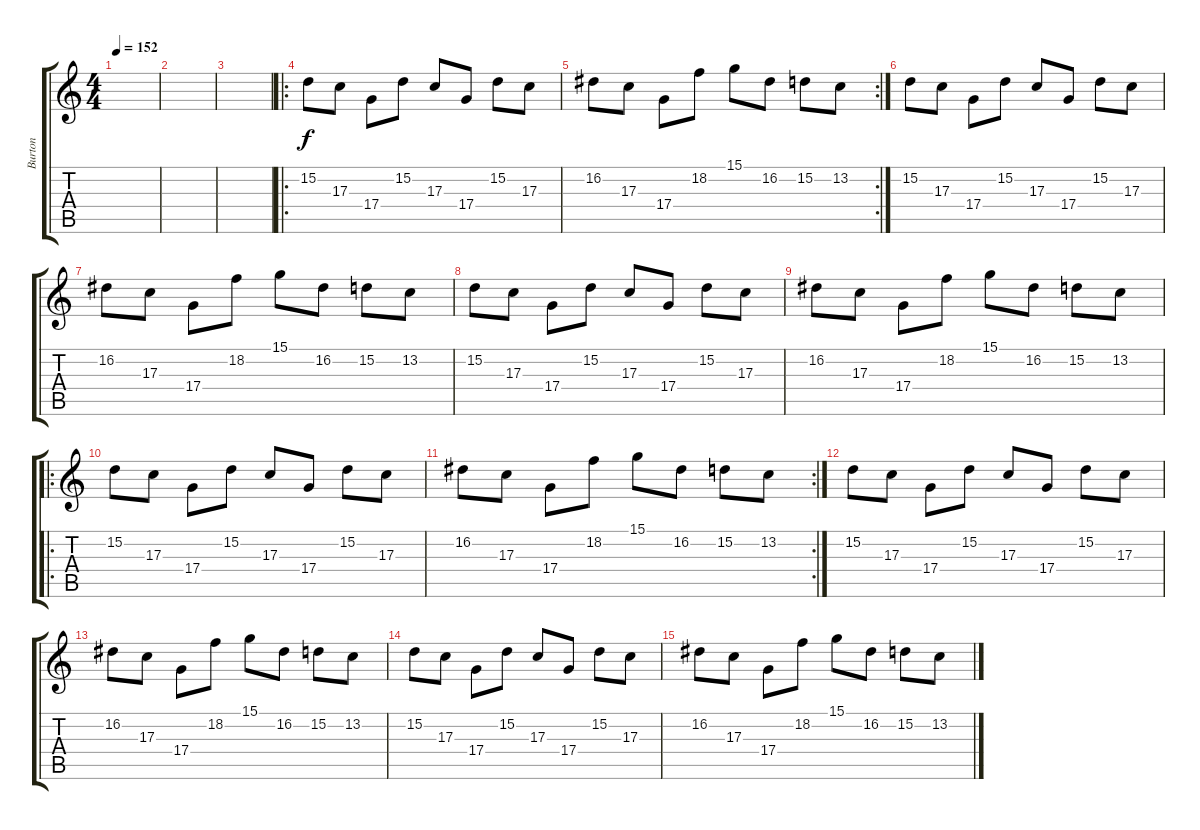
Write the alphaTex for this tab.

\track ("Burton" "Burton") {instrument fx5brightness}
\staff {score tabs}
\tuning (E4 B3 G3 D3 A2 E2) {hide}
\ts (4 4)
\tempo 152
\clef g2
\ks c
|
|
|
\ro
15.2.8 17.3.8 17.4.8 15.2.8 17.3.8 17.4.8 15.2.8 17.3.8 |
\rc 2
16.2.8 17.3.8 17.4.8 18.2.8 15.1.8 16.2.8 15.2.8 13.2.8 |
15.2.8 17.3.8 17.4.8 15.2.8 17.3.8 17.4.8 15.2.8 17.3.8 |
16.2.8 17.3.8 17.4.8 18.2.8 15.1.8 16.2.8 15.2.8 13.2.8 |
15.2.8 17.3.8 17.4.8 15.2.8 17.3.8 17.4.8 15.2.8 17.3.8 |
16.2.8 17.3.8 17.4.8 18.2.8 15.1.8 16.2.8 15.2.8 13.2.8 |
\ro
15.2.8 17.3.8 17.4.8 15.2.8 17.3.8 17.4.8 15.2.8 17.3.8 |
\rc 2
16.2.8 17.3.8 17.4.8 18.2.8 15.1.8 16.2.8 15.2.8 13.2.8 |
15.2.8 17.3.8 17.4.8 15.2.8 17.3.8 17.4.8 15.2.8 17.3.8 |
16.2.8 17.3.8 17.4.8 18.2.8 15.1.8 16.2.8 15.2.8 13.2.8 |
15.2.8 17.3.8 17.4.8 15.2.8 17.3.8 17.4.8 15.2.8 17.3.8 |
16.2.8 17.3.8 17.4.8 18.2.8 15.1.8 16.2.8 15.2.8 13.2.8
